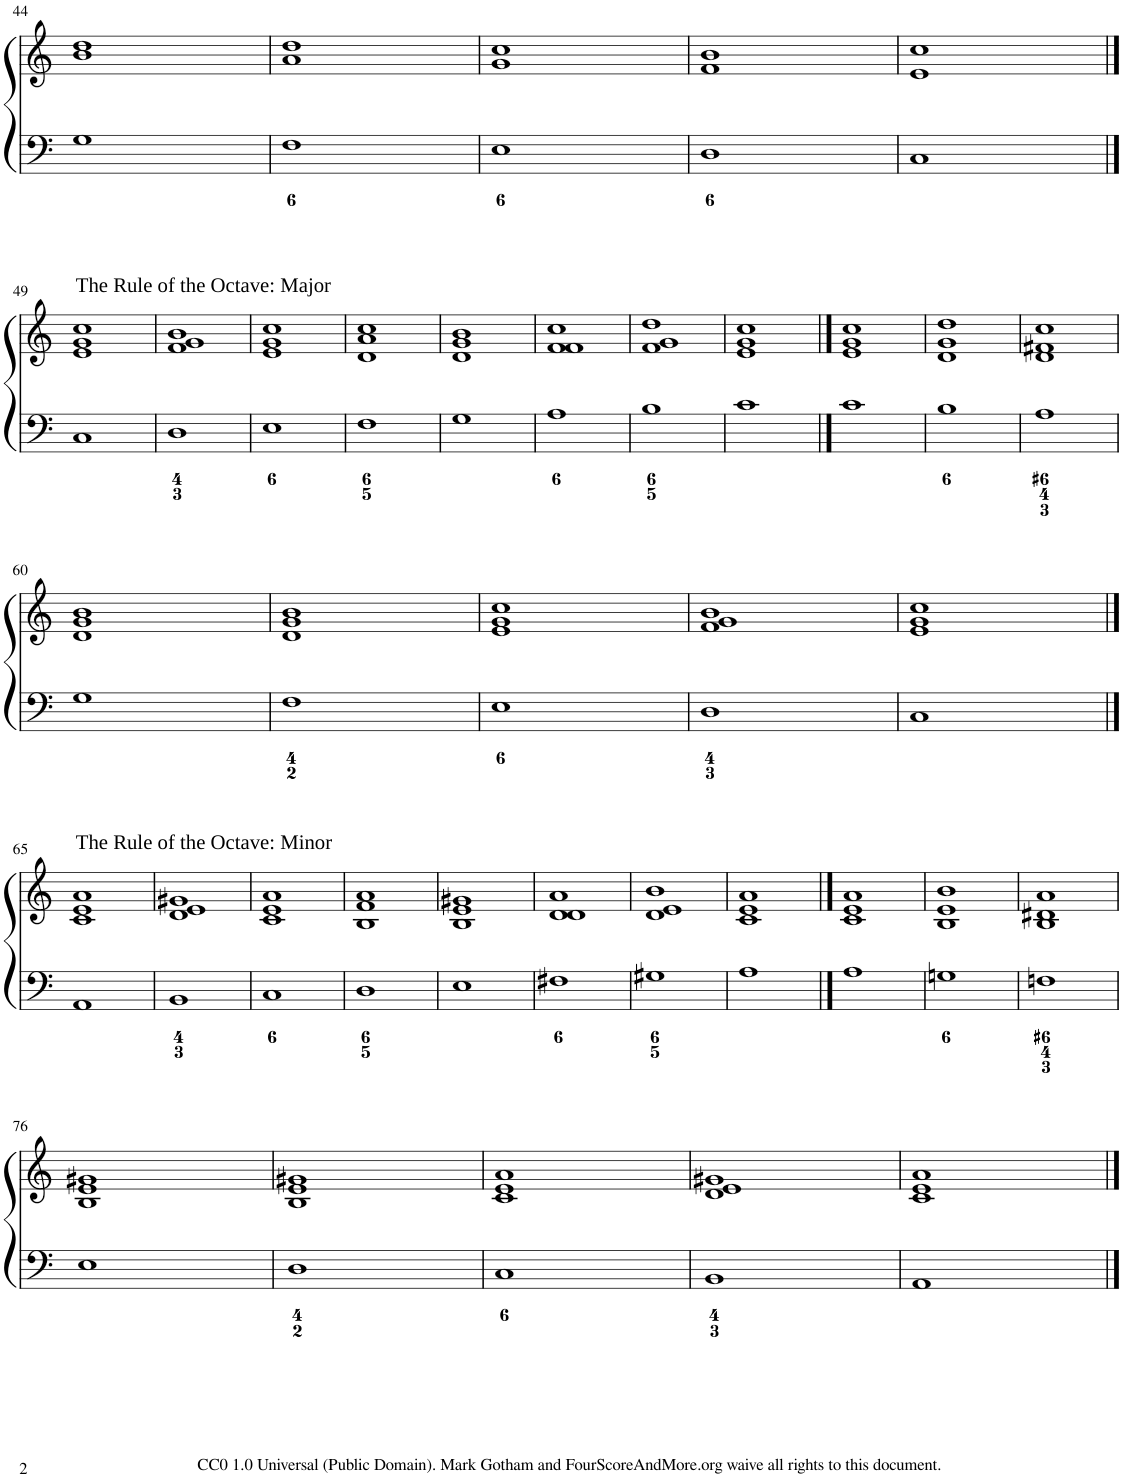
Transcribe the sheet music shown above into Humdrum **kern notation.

**kern	**kern
*part1	*part1
*staff2	*staff1
*I"Piano	*
*I'Pno.	*
!!LO:PB:g=z
*clefF4	*clefG2
*k[]	*k[]
*M4/4	*M4/4
=44	=44
1G	1b 1dd
=45	=45
1F	1a 1dd
=46	=46
1E	1g 1cc
=47	=47
1D	1f 1b
=48	=48
1C	1e 1cc
!!LO:LB:g=z
==49	==49
!	!LO:TX:a:t=The Rule of the Octave&colon; Major
1C	1e 1g 1cc
=50	=50
1D	1f 1g 1b
=51	=51
1E	1e 1g 1cc
=52	=52
1F	1d 1a 1cc
=53	=53
1G	1d 1g 1b
=54	=54
1A	1f 1f 1cc
=55	=55
1B	1f 1g 1dd
=56	=56
1c	1e 1g 1cc
==57	==57
1c	1e 1g 1cc
=58	=58
1B	1d 1g 1dd
=59	=59
1A	1d 1f#X 1cc
!!LO:LB:g=z
=60	=60
1G	1d 1g 1b
=61	=61
1F	1d 1g 1b
=62	=62
1E	1e 1g 1cc
=63	=63
1D	1f 1g 1b
=64	=64
1C	1e 1g 1cc
!!LO:LB:g=z
==65	==65
!	!LO:TX:a:t=The Rule of the Octave&colon; Minor
1AA	1c 1e 1a
=66	=66
1BB	1d 1e 1g#X
=67	=67
1C	1c 1e 1a
=68	=68
1D	1B 1f 1a
=69	=69
1E	1B 1e 1g#X
=70	=70
1F#X	1d 1d 1a
=71	=71
1G#X	1d 1e 1b
=72	=72
1A	1c 1e 1a
==73	==73
1A	1c 1e 1a
=74	=74
1Gn	1B 1e 1b
=75	=75
1Fn	1B 1d#X 1a
!!LO:LB:g=z
=76	=76
1E	1B 1e 1g#X
=77	=77
1D	1B 1e 1g#X
=78	=78
1C	1c 1e 1a
=79	=79
1BB	1d 1e 1g#X
=80	=80
1AA	1c 1e 1a
==	==
*-	*-
